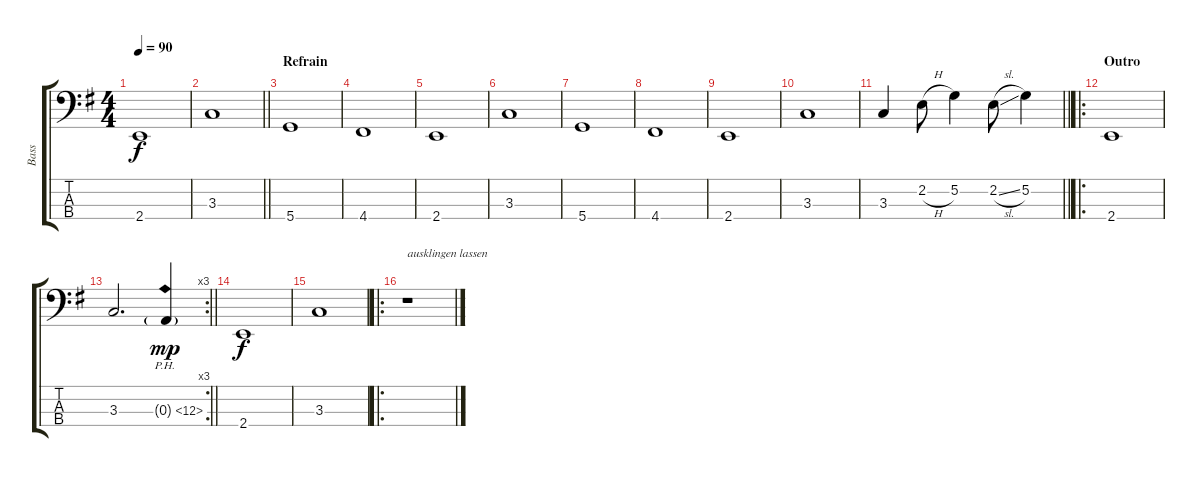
\track ("Bass" "Bass") {instrument electricbassfinger}
\staff {score tabs}
\tuning (G2 D2 A1 D1) {hide}
\ts (4 4)
\tempo 90
\clef f4
\ks g
2.4.1{dy f} |
\barLineRight lightlight
3.3.1 |
\section ("" "Refrain")
5.4.1 |
4.4.1 |
2.4.1 |
3.3.1 |
5.4.1 |
4.4.1 |
2.4.1 |
3.3.1 |
\barLineRight lightlight
3.3.4 2.2{h}.8 5.2.4 2.2{sl}.8 5.2.4 |
\ro
\section ("" "Outro")
2.4.1 |
\rc 3
\barLineRight lightlight
3.3.2{d} 0.3{ph 12 g}.4{dy mp} |
2.4.1{dy f} |
3.3.1 |
\ro
r.1{txt "ausklingen lassen"}
